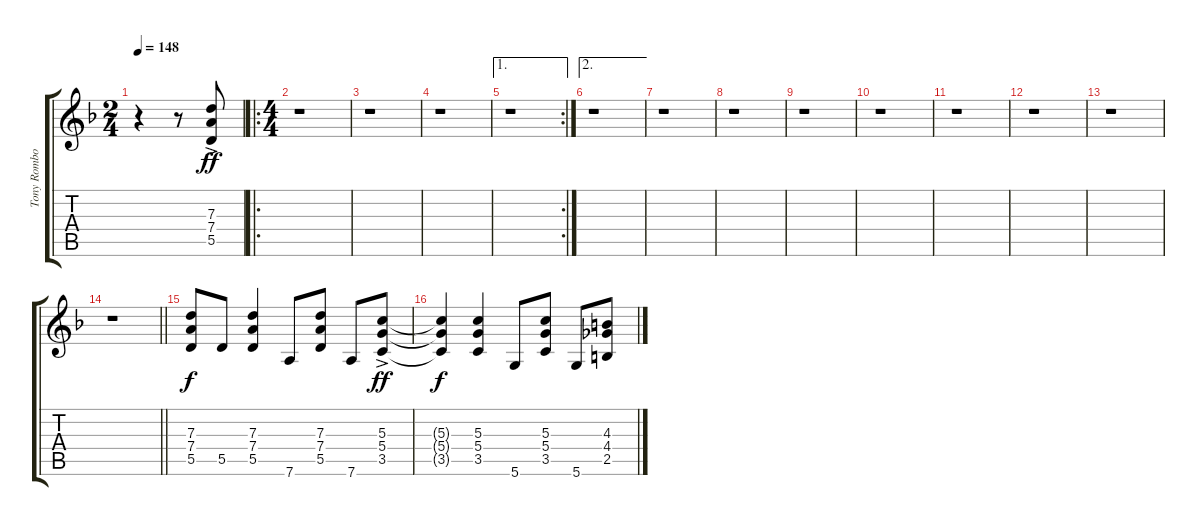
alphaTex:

\track ("Tony Rombola" "Tony Rombo") {instrument distortionguitar}
\staff {score tabs}
\tuning (E4 B3 G3 D3 A2 D2) {hide}
\ts (2 4)
\tempo 148
\clef g2
\ks f
r.4{dy f} r.8 (7.3{ac} 7.4{ac} 5.5{ac}).8{dy ff} |
\ro
\ts (4 4)
r.1 |
r.1 |
r.1 |
\ae 1
\rc 2
r.1 |
\ae 2
r.1 |
r.1 |
r.1 |
r.1 |
r.1 |
r.1 |
r.1 |
r.1 |
\barLineRight lightlight
r.1 |
(7.3 7.4 5.5).8{dy f} 5.5.8 (7.3 7.4 5.5).4 7.6.8 (7.3 7.4 5.5).8 7.6.8 (5.3{ac} 5.4{ac} 3.5{ac}).8{dy ff} |
(5.3{t} 5.4{t} 3.5{t}).4{dy f} (5.3 5.4 3.5).4 5.6.8 (5.3 5.4 3.5).8 5.6.8 (4.3 4.4 2.5).8
